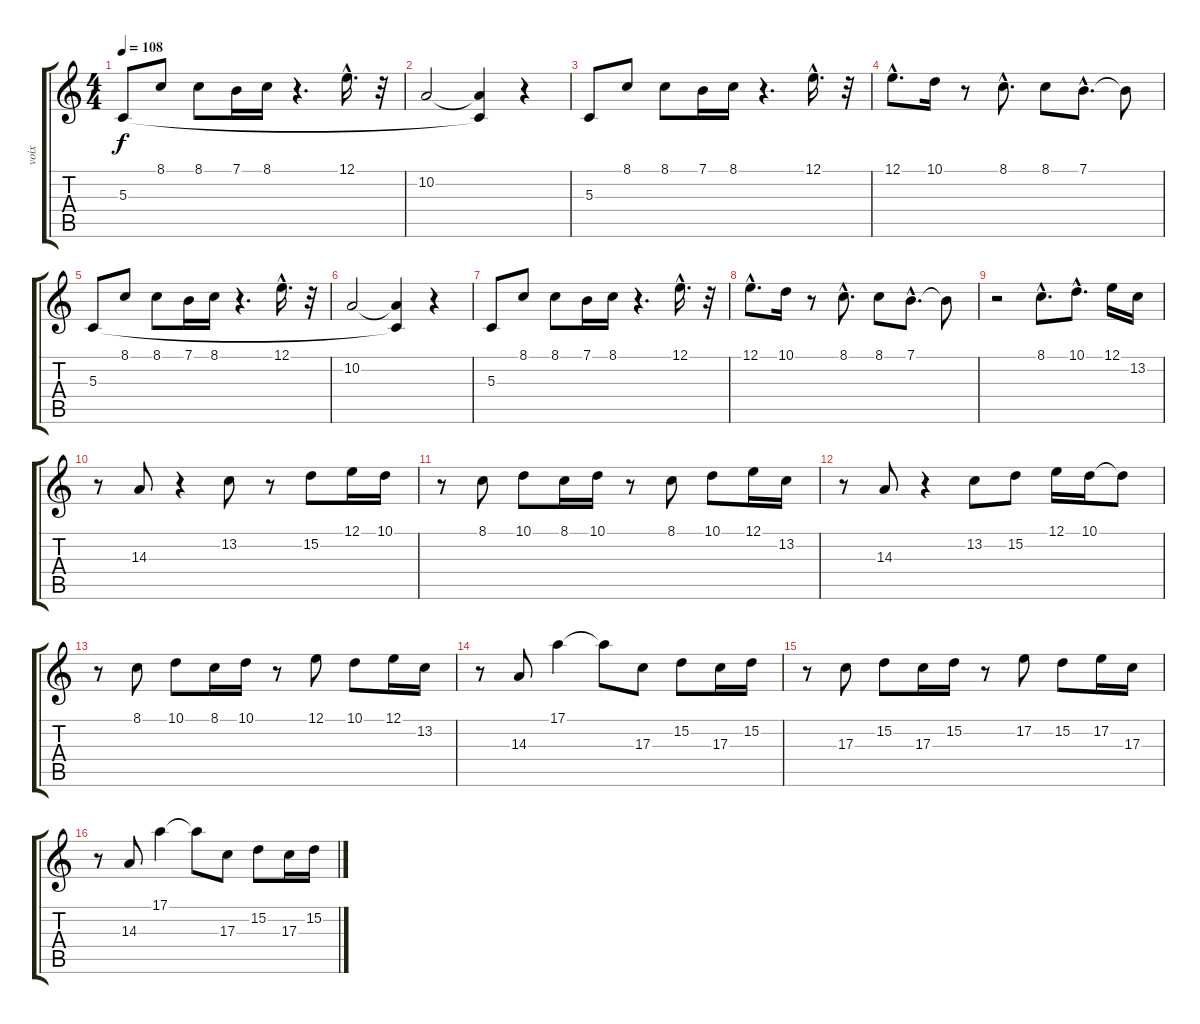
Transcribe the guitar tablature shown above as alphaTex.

\track ("voix" "voix") {instrument choiraahs}
\staff {score tabs}
\tuning (E4 B3 G3 D3 A2 E2) {hide}
\ts (4 4)
\tempo 108
\clef g2
\ks c
5.3.8{dy f} 8.1.8 8.1.8 7.1.16 8.1.16 r.4{d} 12.1{hac}.16{d} r.32 |
10.2.2 (10.2{t} 5.3{t}).4 r.4 |
5.3.8 8.1.8 8.1.8 7.1.16 8.1.16 r.4{d} 12.1{hac}.16{d} r.32 |
12.1{hac}.8{d} 10.1.16 r.8 8.1{hac}.8{d} 8.1.8 7.1{hac}.8{d} 7.1{t}.8 |
5.3.8 8.1.8 8.1.8 7.1.16 8.1.16 r.4{d} 12.1{hac}.16{d} r.32 |
10.2.2 (10.2{t} 5.3{t}).4 r.4 |
5.3.8 8.1.8 8.1.8 7.1.16 8.1.16 r.4{d} 12.1{hac}.16{d} r.32 |
12.1{hac}.8{d} 10.1.16 r.8 8.1{hac}.8{d} 8.1.8 7.1{hac}.8{d} 7.1{t}.8 |
r.2 8.1{hac}.8{d} 10.1{hac}.8{d} 12.1.16 13.2.16 |
r.8 14.3.8 r.4 13.2.8 r.8 15.2.8 12.1.16 10.1.16 |
r.8 8.1.8 10.1.8 8.1.16 10.1.16 r.8 8.1.8 10.1.8 12.1.16 13.2.16 |
r.8 14.3.8 r.4 13.2.8 15.2.8 12.1.16 10.1.16 10.1{t}.8 |
r.8 8.1.8 10.1.8 8.1.16 10.1.16 r.8 12.1.8 10.1.8 12.1.16 13.2.16 |
r.8 14.3.8 17.1.4 17.1{t}.8 17.3.8 15.2.8 17.3.16 15.2.16 |
r.8 17.3.8 15.2.8 17.3.16 15.2.16 r.8 17.2.8 15.2.8 17.2.16 17.3.16 |
r.8 14.3.8 17.1.4 17.1{t}.8 17.3.8 15.2.8 17.3.16 15.2.16
